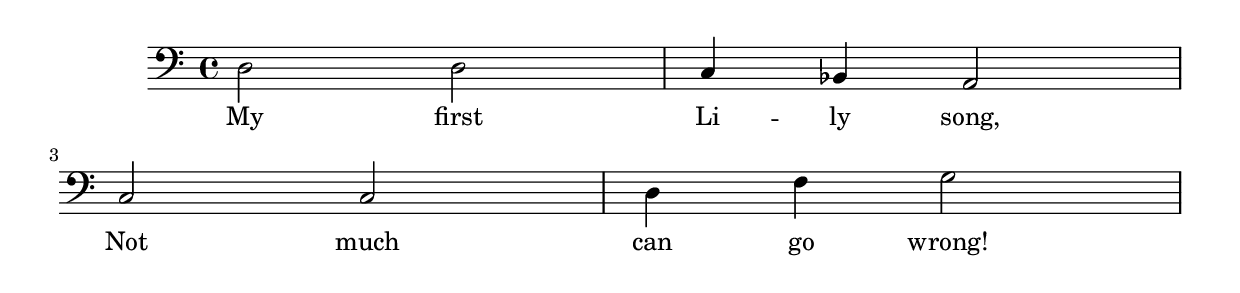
%% A simple song in LilyPond
<<
    \relative {
	\clef bass
	d2 d c4 bes a2 \break
	c2 c d4 f g2
    }

    \addlyrics {
	My first Li -- ly song,
	Not much can go wrong!
    }
>>

%% Optional helper for automatic updating by convert-ly.  May be omitted.
\version "2.3.0"
